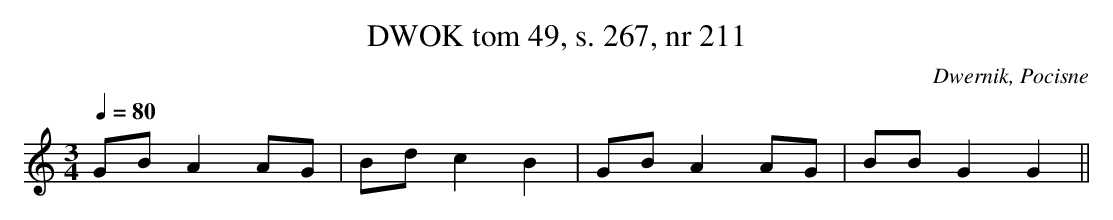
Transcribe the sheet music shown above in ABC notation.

X:1
T: DWOK tom 49, s. 267, nr 211
O:Dwernik, Pocisne
L:1/8
M:3/4
K:C
Q:1/4=80
GBA2AG|Bdc2B2|GBA2AG|BBG2G2||
